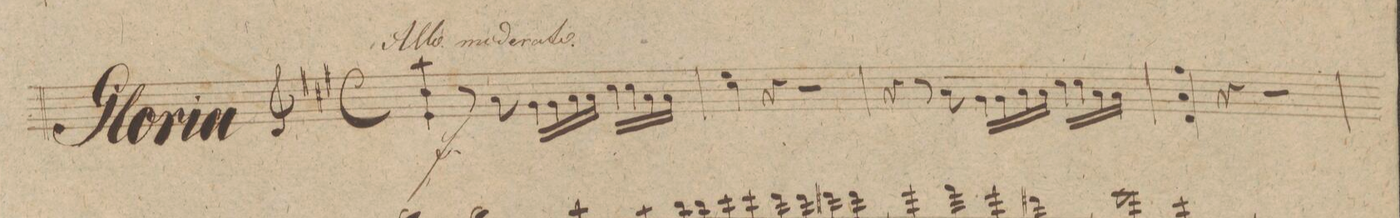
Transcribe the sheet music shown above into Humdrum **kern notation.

**kern	**dynam
*I"Violino. 1mo	*
*clefG2	*
*k[f#c#g#]	*
*met(c|)	*
*M2/2	*
4e\ 4cc# 4aa	f
8r	.
8a\	.
16g#\LL	.
16g#\	.
16a\	.
16a\JJ	.
16cc#\LL	.
16cc#\	.
16a\	.
16a\JJ	.
=2	=2
4cc#\ 4ee	.
4r	.
2r	.
=3	=3
4r	.
8r	.
8a\	.
16g#\LL	.
16g#\	.
16a\	.
16a\JJ	.
16cc#\LL	.
16cc#\	.
16a\	.
16a\JJ	.
=4	=4
4d\ 4a 4ff#	.
4r	.
2r	.
=5	=5
*-	*-
